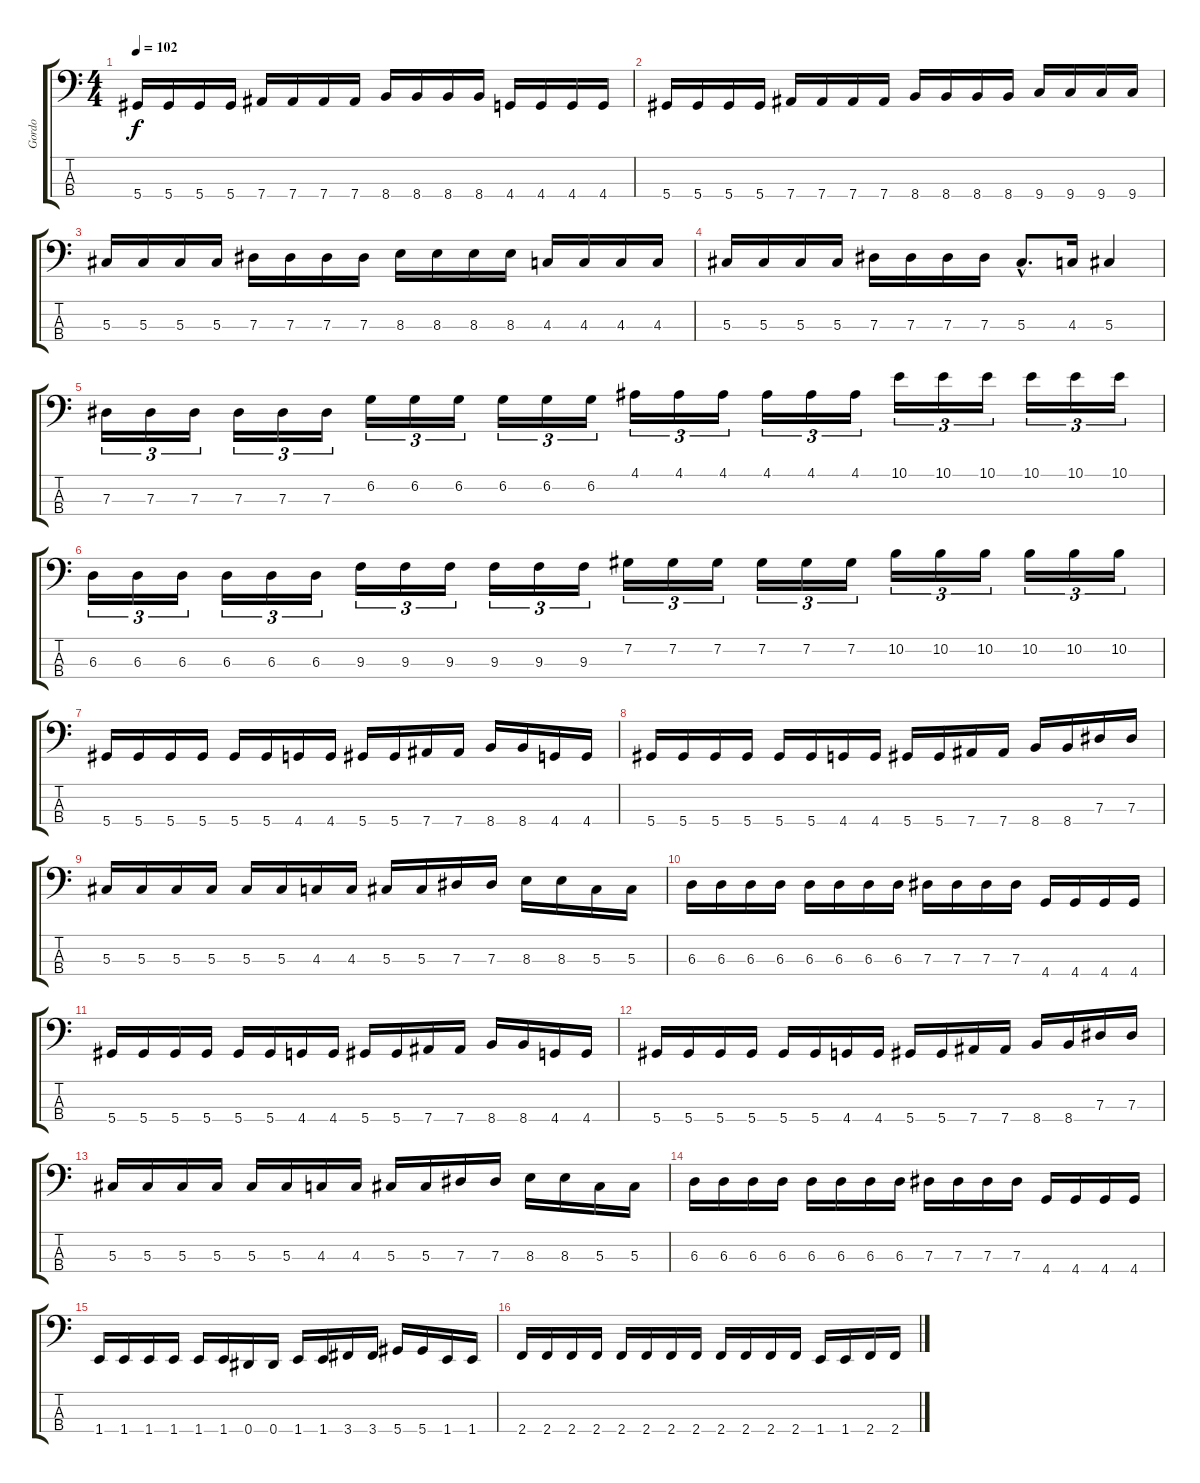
\track ("Gordo" "Gordo") {instrument electricbasspick}
\staff {score tabs}
\tuning (Gb2 Db2 Ab1 Eb1) {hide}
\ts (4 4)
\tempo 102
\clef f4
\ks c
5.4.16{dy f} 5.4.16 5.4.16 5.4.16 7.4.16 7.4.16 7.4.16 7.4.16 8.4.16 8.4.16 8.4.16 8.4.16 4.4.16 4.4.16 4.4.16 4.4.16 |
5.4.16 5.4.16 5.4.16 5.4.16 7.4.16 7.4.16 7.4.16 7.4.16 8.4.16 8.4.16 8.4.16 8.4.16 9.4.16 9.4.16 9.4.16 9.4.16 |
5.3.16 5.3.16 5.3.16 5.3.16 7.3.16 7.3.16 7.3.16 7.3.16 8.3.16 8.3.16 8.3.16 8.3.16 4.3.16 4.3.16 4.3.16 4.3.16 |
5.3.16 5.3.16 5.3.16 5.3.16 7.3.16 7.3.16 7.3.16 7.3.16 5.3{hac}.8{d} 4.3.16 5.3.4 |
7.3.16{tu (3 2)} 7.3.16{tu (3 2)} 7.3.16{tu (3 2)} 7.3.16{tu (3 2)} 7.3.16{tu (3 2)} 7.3.16{tu (3 2)} 6.2.16{tu (3 2)} 6.2.16{tu (3 2)} 6.2.16{tu (3 2)} 6.2.16{tu (3 2)} 6.2.16{tu (3 2)} 6.2.16{tu (3 2)} 4.1.16{tu (3 2)} 4.1.16{tu (3 2)} 4.1.16{tu (3 2)} 4.1.16{tu (3 2)} 4.1.16{tu (3 2)} 4.1.16{tu (3 2)} 10.1.16{tu (3 2)} 10.1.16{tu (3 2)} 10.1.16{tu (3 2)} 10.1.16{tu (3 2)} 10.1.16{tu (3 2)} 10.1.16{tu (3 2)} |
6.3.16{tu (3 2)} 6.3.16{tu (3 2)} 6.3.16{tu (3 2)} 6.3.16{tu (3 2)} 6.3.16{tu (3 2)} 6.3.16{tu (3 2)} 9.3.16{tu (3 2)} 9.3.16{tu (3 2)} 9.3.16{tu (3 2)} 9.3.16{tu (3 2)} 9.3.16{tu (3 2)} 9.3.16{tu (3 2)} 7.2.16{tu (3 2)} 7.2.16{tu (3 2)} 7.2.16{tu (3 2)} 7.2.16{tu (3 2)} 7.2.16{tu (3 2)} 7.2.16{tu (3 2)} 10.2.16{tu (3 2)} 10.2.16{tu (3 2)} 10.2.16{tu (3 2)} 10.2.16{tu (3 2)} 10.2.16{tu (3 2)} 10.2.16{tu (3 2)} |
5.4.16 5.4.16 5.4.16 5.4.16 5.4.16 5.4.16 4.4.16 4.4.16 5.4.16 5.4.16 7.4.16 7.4.16 8.4.16 8.4.16 4.4.16 4.4.16 |
5.4.16 5.4.16 5.4.16 5.4.16 5.4.16 5.4.16 4.4.16 4.4.16 5.4.16 5.4.16 7.4.16 7.4.16 8.4.16 8.4.16 7.3.16 7.3.16 |
5.3.16 5.3.16 5.3.16 5.3.16 5.3.16 5.3.16 4.3.16 4.3.16 5.3.16 5.3.16 7.3.16 7.3.16 8.3.16 8.3.16 5.3.16 5.3.16 |
6.3.16 6.3.16 6.3.16 6.3.16 6.3.16 6.3.16 6.3.16 6.3.16 7.3.16 7.3.16 7.3.16 7.3.16 4.4.16 4.4.16 4.4.16 4.4.16 |
5.4.16 5.4.16 5.4.16 5.4.16 5.4.16 5.4.16 4.4.16 4.4.16 5.4.16 5.4.16 7.4.16 7.4.16 8.4.16 8.4.16 4.4.16 4.4.16 |
5.4.16 5.4.16 5.4.16 5.4.16 5.4.16 5.4.16 4.4.16 4.4.16 5.4.16 5.4.16 7.4.16 7.4.16 8.4.16 8.4.16 7.3.16 7.3.16 |
5.3.16 5.3.16 5.3.16 5.3.16 5.3.16 5.3.16 4.3.16 4.3.16 5.3.16 5.3.16 7.3.16 7.3.16 8.3.16 8.3.16 5.3.16 5.3.16 |
6.3.16 6.3.16 6.3.16 6.3.16 6.3.16 6.3.16 6.3.16 6.3.16 7.3.16 7.3.16 7.3.16 7.3.16 4.4.16 4.4.16 4.4.16 4.4.16 |
1.4.16 1.4.16 1.4.16 1.4.16 1.4.16 1.4.16 0.4.16 0.4.16 1.4.16 1.4.16 3.4.16 3.4.16 5.4.16 5.4.16 1.4.16 1.4.16 |
2.4.16 2.4.16 2.4.16 2.4.16 2.4.16 2.4.16 2.4.16 2.4.16 2.4.16 2.4.16 2.4.16 2.4.16 1.4.16 1.4.16 2.4.16 2.4.16
